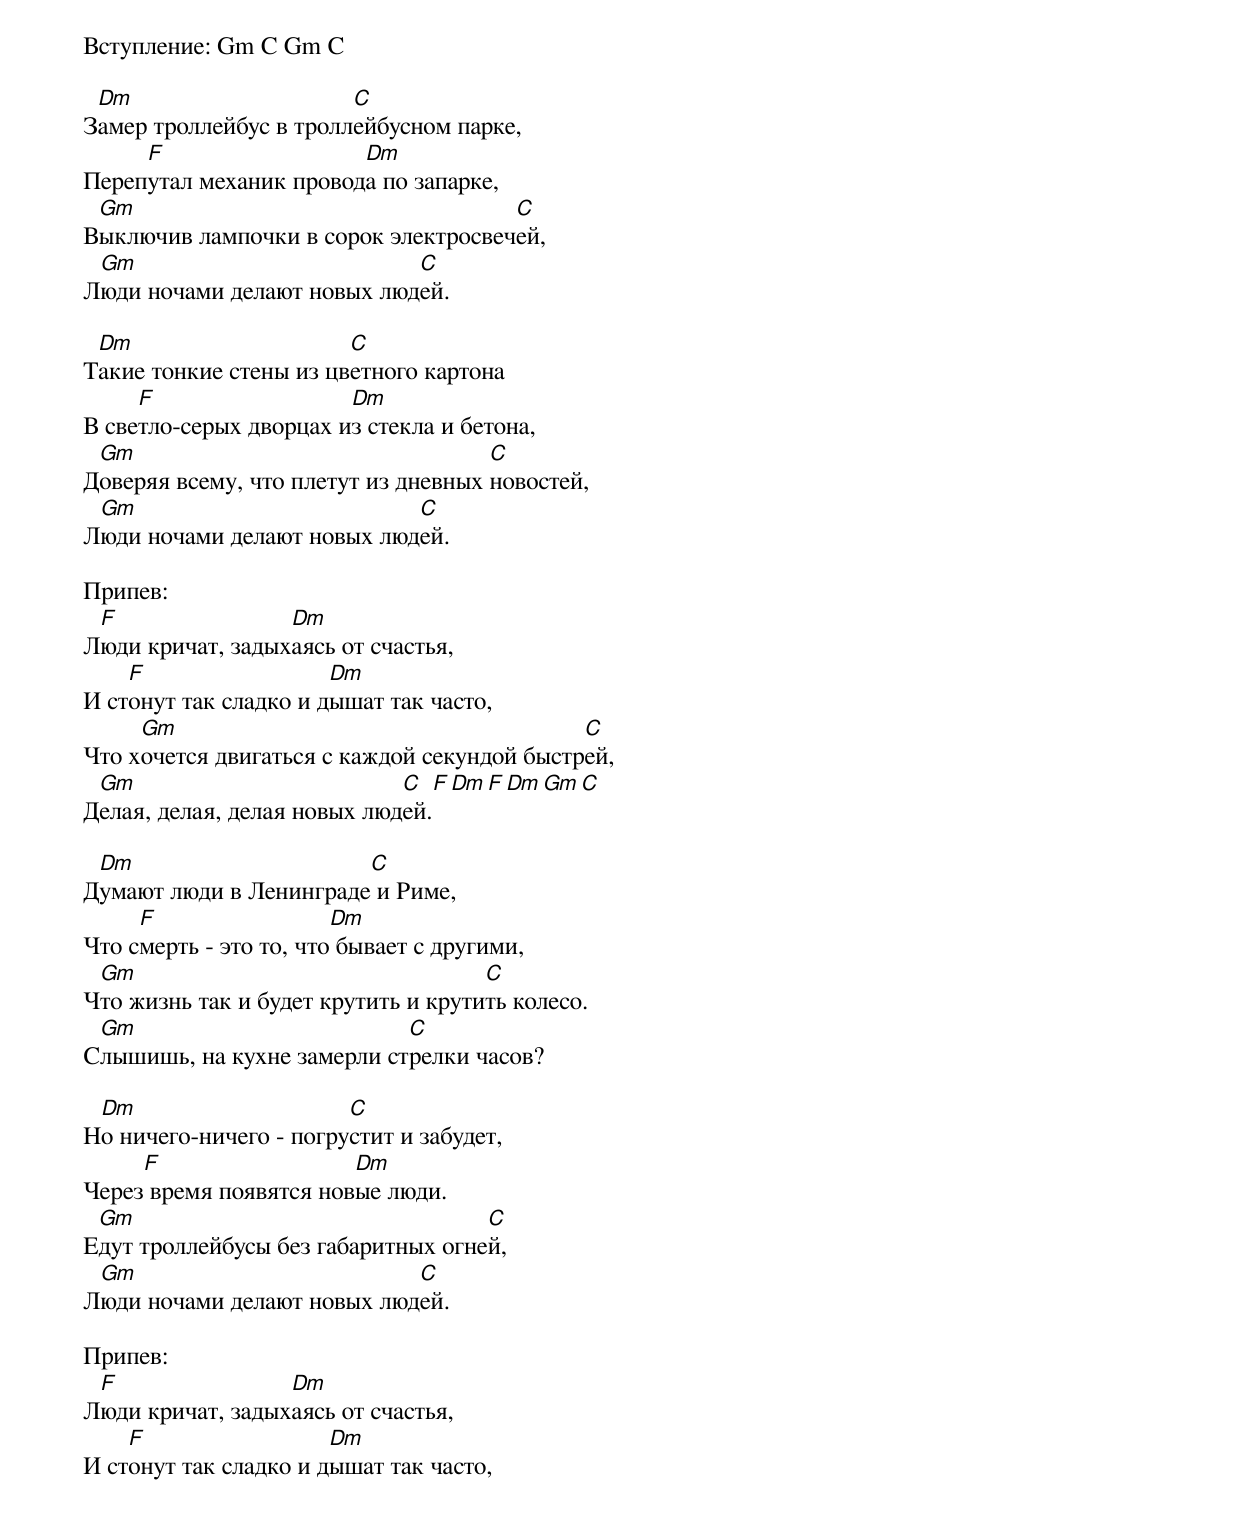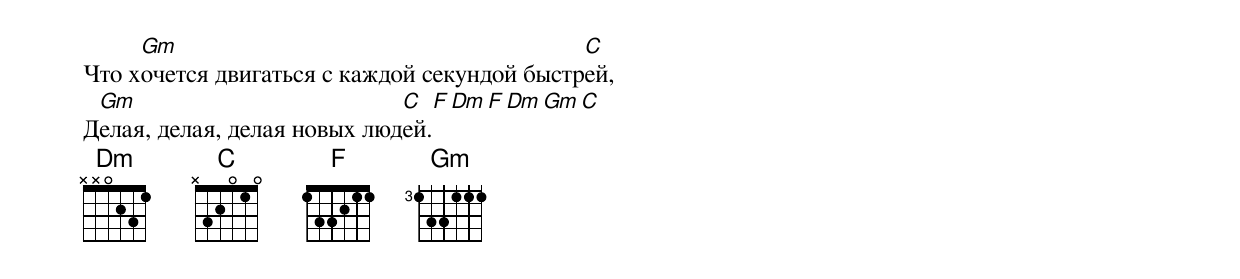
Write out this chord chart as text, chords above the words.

Вступление: Gm C Gm C

 Dm                     C
Замер троллейбус в троллейбусном парке,
     F                  Dm
Перепутал механик провода по запарке,
 Gm                                  C
Выключив лампочки в сорок электросвечей,
 Gm                         C
Люди ночами делают новых людей.

 Dm                     C
Такие тонкие стены из цветного картона
     F                  Dm
В светло-серых дворцах из стекла и бетона,
 Gm                                  C
Доверяя всему, что плетут из дневных новостей,
 Gm                         C
Люди ночами делают новых людей.

Припев:
 F                Dm
Люди кричат, задыхаясь от счастья,
    F                  Dm
И стонут так сладко и дышат так часто,
     Gm                                      C
Что хочется двигаться с каждой секундой быстрей,
 Gm                          C  F Dm F Dm Gm C
Делая, делая, делая новых людей.

 Dm                     C
Думают люди в Ленинграде и Риме,
     F                  Dm
Что смерть - это то, что бывает с другими,
 Gm                                  C
Что жизнь так и будет крутить и крутить колесо.
 Gm                         C
Слышишь, на кухне замерли стрелки часов?

 Dm                     C
Но ничего-ничего - погрустит и забудет,
     F                  Dm
Через время появятся новые люди.
 Gm                                 C
Едут троллейбусы без габаритных огней,
 Gm                         C
Люди ночами делают новых людей.

Припев:
 F                Dm
Люди кричат, задыхаясь от счастья,
    F                  Dm
И стонут так сладко и дышат так часто,
     Gm                                      C
Что хочется двигаться с каждой секундой быстрей,
 Gm                          C  F Dm F Dm Gm C
Делая, делая, делая новых людей.
